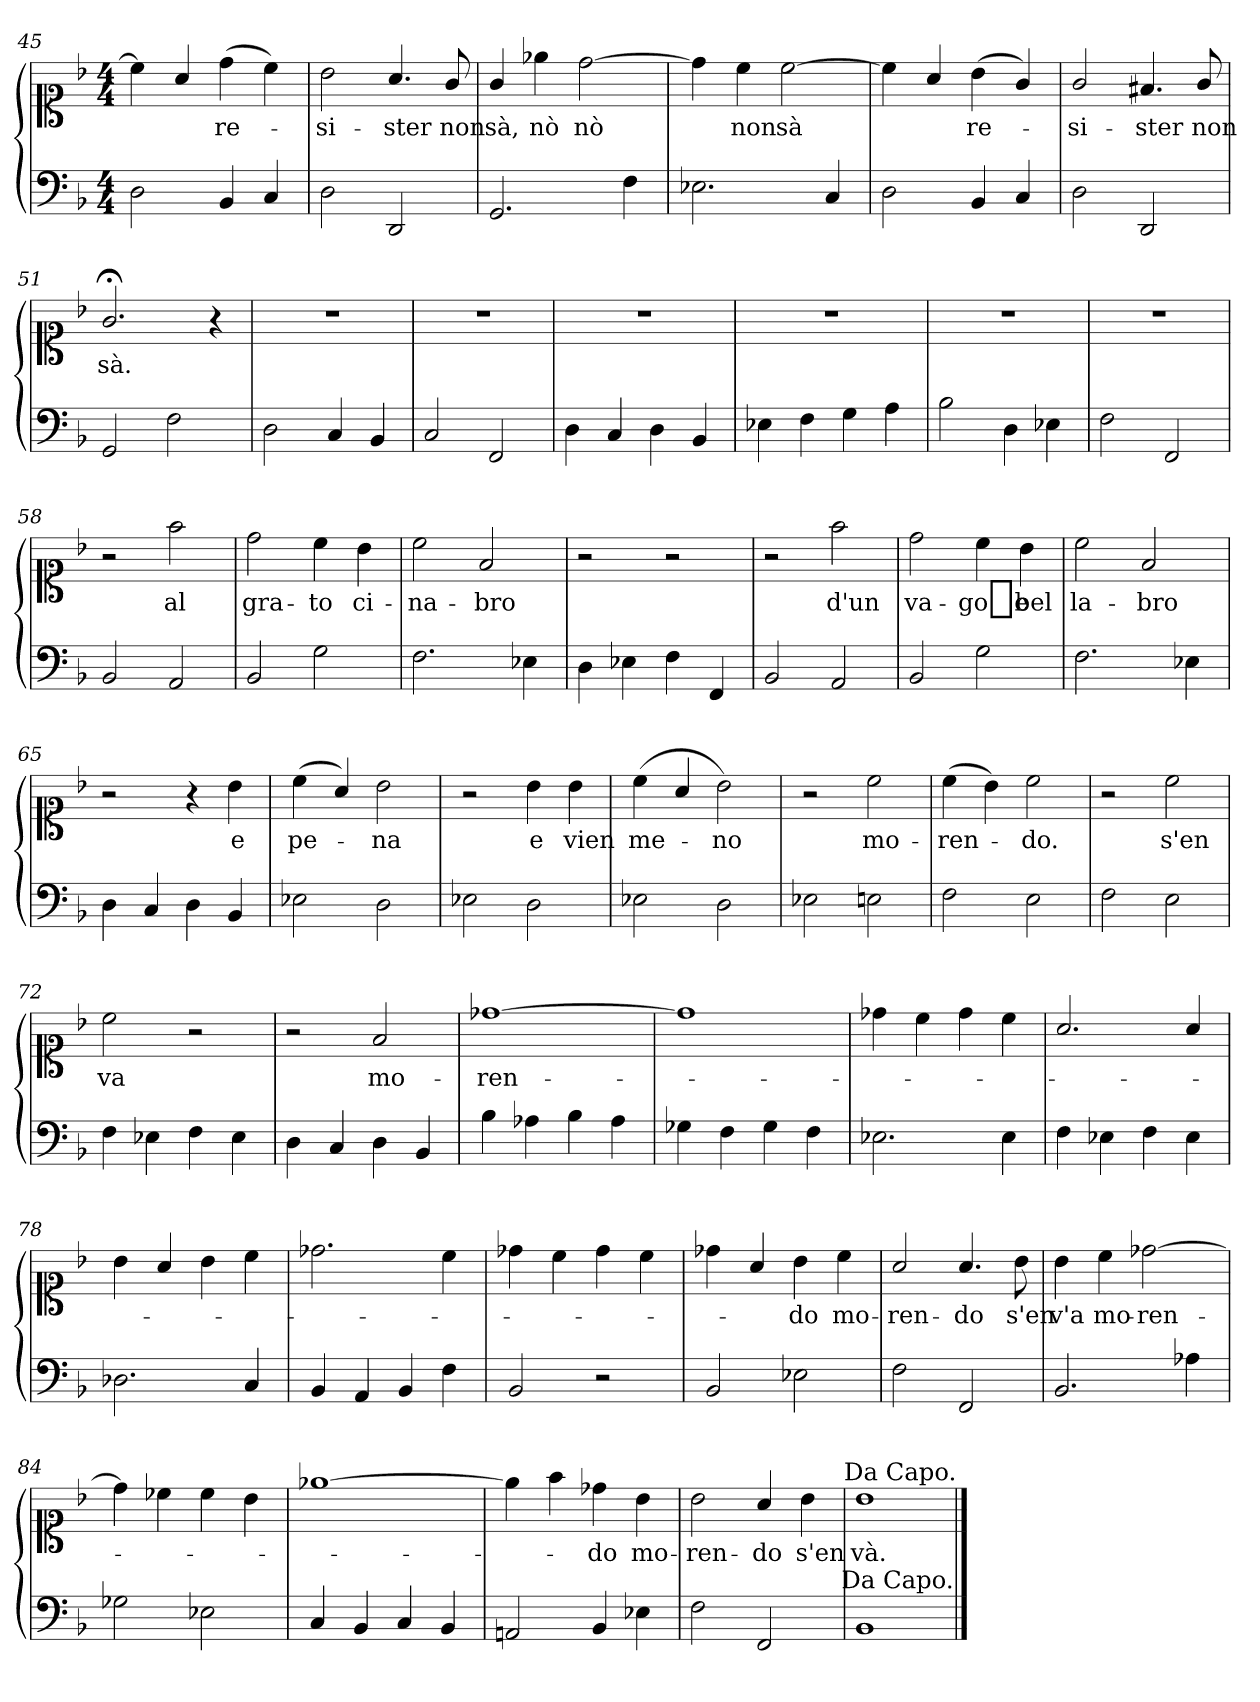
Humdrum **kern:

**kern	**kern	**text
*part1	*part1	*part1
*staff2	*staff1	*staff1
*clefF4	*clefC1	*
*k[b-]	*k[b-]	*
*M4/4	*M4/4	*
=45	=45	=45
2D\	4cc\]	.
.	4a/	.
4BB-/	(4dd\	re-
4C/	4cc\)	.
=46	=46	=46
2D\	2b-\	-si-
2DD/	4.a/	-ster
.	8g/	non
=47	=47	=47
2.GG/	4g/	sà,
.	4ee-X\	nò
.	[2dd\	nò
4F\	.	.
=48	=48	=48
2.E-X\	4dd\]	.
.	4cc\	non
.	[2cc\	sà
4C/	.	.
=49	=49	=49
2D\	4cc\]	.
.	4a/	.
4BB-/	(4b-\	re-
4C/	4g/)	.
=50	=50	=50
2D\	2g/	-si-
2DD/	4.f#X/	-ster
.	8g/	non
=51	=51	=51
2GG/	2.g;</	sà.
2F\	.	.
.	4r	.
!!LO:LB:g=z
=52	=52	=52
2D\	1r	.
4C/	.	.
4BB-/	.	.
=53	=53	=53
2C/	1r	.
2FF/	.	.
=54	=54	=54
4D\	1r	.
4C/	.	.
4D\	.	.
4BB-/	.	.
=55	=55	=55
4E-X\	1r	.
4F\	.	.
4G\	.	.
4A\	.	.
=56	=56	=56
2B-\	1r	.
4D\	.	.
4E-X\	.	.
=57	=57	=57
2F\	1r	.
2FF/	.	.
=58	=58	=58
2BB-/	2r	.
2AA/	2ff\	al
!!LO:LB:g=z
=59	=59	=59
2BB-/	2dd\	gra-
2G\	4cc\	-to
.	4b-\	ci-
=60	=60	=60
2.F\	2cc\	-na-
.	2f/	-bro
4E-X\	.	.
=61	=61	=61
4D\	2r	.
4E-X\	.	.
4F\	2r	.
4FF/	.	.
=62	=62	=62
2BB-/	2r	.
2AA/	2ff\	d'un
=63	=63	=63
2BB-/	2dd\	va-
2G\	4cc\	-go_e
.	4b-\	bel
=64	=64	=64
2.F\	2cc\	la-
.	2f/	-bro
4E-X\	.	.
=65	=65	=65
4D\	2r	.
4C/	.	.
4D\	4r	.
4BB-/	4b-\	e
!!LO:LB:g=z
=66	=66	=66
2E-X\	(4cc\	pe-
.	4a/)	.
2D\	2b-\	-na
=67	=67	=67
2E-X\	2r	.
2D\	4b-\	e
.	4b-\	vien
=68	=68	=68
2E-X\	(4cc\	me-
.	4a/	.
2D\	2b-\)	-no
=69	=69	=69
2E-X\	2r	.
2En\	2cc\	mo-
=70	=70	=70
2F\	(4cc\	-ren-
.	4b-\)	.
2E\	2cc\	-do.
=71	=71	=71
2F\	2r	.
2E\	2cc\	s'en
=72	=72	=72
4F\	2cc\	va
4E-X\	.	.
4F\	2r	.
4E-\	.	.
!!LO:LB:g=z
=73	=73	=73
4D\	2r	.
4C/	.	.
4D\	2f/	mo-
4BB-/	.	.
=74	=74	=74
4B-\	[1dd-X	-ren-
4A-X\	.	.
4B-\	.	.
4A-\	.	.
=75	=75	=75
4G-X\	1dd-]	.
4F\	.	.
4G-\	.	.
4F\	.	.
=76	=76	=76
2.E-X\	4dd-X\	.
.	4cc\	.
.	4dd-\	.
4E-\	4cc\	.
=77	=77	=77
4F\	2.a/	.
4E-X\	.	.
4F\	.	.
4E-\	4a/	.
=78	=78	=78
2.D-X\	4b-\	.
.	4a/	.
.	4b-\	.
4C/	4cc\	.
=79	=79	=79
4BB-/	2.dd-X\	.
4AA/	.	.
4BB-/	.	.
4F\	4cc\	.
!!LO:LB:g=z
=80	=80	=80
2BB-/	4dd-X\	.
.	4cc\	.
2r	4dd-\	.
.	4cc\	.
=81	=81	=81
2BB-/	4dd-X\	.
.	4a/	.
2E-X\	4b-\	-do
.	4cc\	mo-
=82	=82	=82
2F\	2a/	-ren-
2FF/	4.a/	-do
.	8b-\	s'en
=83	=83	=83
2.BB-/	4b-\	v'a
.	4cc\	mo-
.	[2dd-X\	-ren-
4A-X\	.	.
!!LO:LB:g=z
=84	=84	=84
2G-X\	4dd-\]	.
.	4cc-X\	.
2E-X\	4cc-\	.
.	4b-\	.
=85	=85	=85
4C/	[1ee-X	.
4BB-/	.	.
4C/	.	.
4BB-/	.	.
=86	=86	=86
2AAn/	4ee-\]	.
.	4ff\	.
4BB-/	4dd-X\	-do
4E-X\	4b-\	mo-
=87	=87	=87
2F\	2b-\	-ren-
2FF/	4a/	-do
.	4b-\	s'en
=88	=88	=88
1BB-	1b-	và.
!	!LO:TX:t=Da Capo.	!
!LO:TX:t=Da Capo.	!	!
==	==	==
*-	*-	*-
